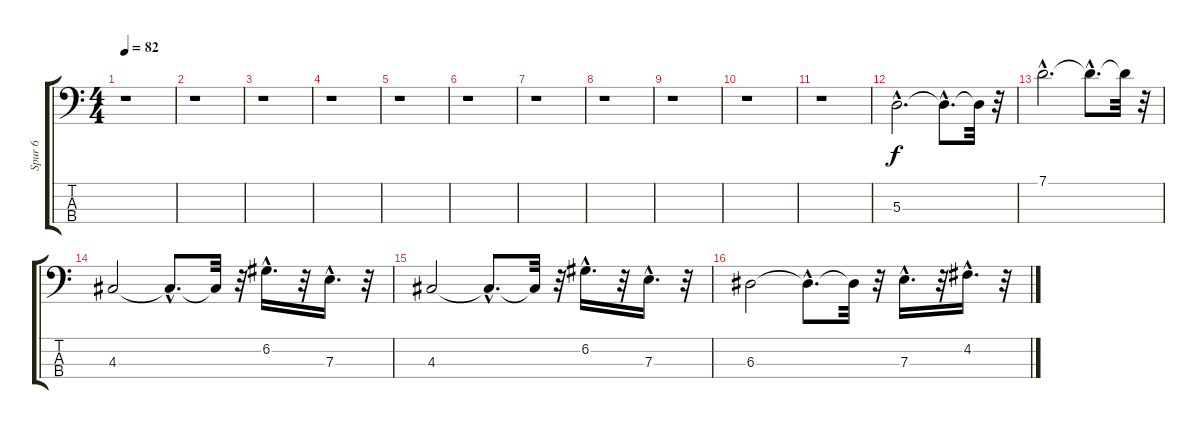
\track ("Spur 6" "Spur 6") {instrument fretlessbass}
\staff {score tabs}
\tuning (G2 D2 A1 E1) {hide}
\ts (4 4)
\tempo 82
\clef f4
\ks c
r.1{dy f instrument fretlessbass} |
r.1 |
r.1 |
r.1 |
r.1 |
r.1 |
r.1 |
r.1 |
r.1 |
r.1 |
r.1 |
5.3{hac}.2{d} 5.3{hac t}.8{d} 5.3{t}.32 r.32 |
7.1{hac}.2{d} 7.1{hac t}.8{d} 7.1{t}.32 r.32 |
4.3.2 4.3{hac t}.8{d} 4.3{t}.32 r.32 6.2{hac}.16{d} r.32 7.3{hac}.16{d} r.32 |
4.3.2 4.3{hac t}.8{d} 4.3{t}.32 r.32 6.2{hac}.16{d} r.32 7.3{hac}.16{d} r.32 |
6.3.2 6.3{hac t}.8{d} 6.3{t}.32 r.32 7.3{hac}.16{d} r.32 4.2{hac}.16{d} r.32
